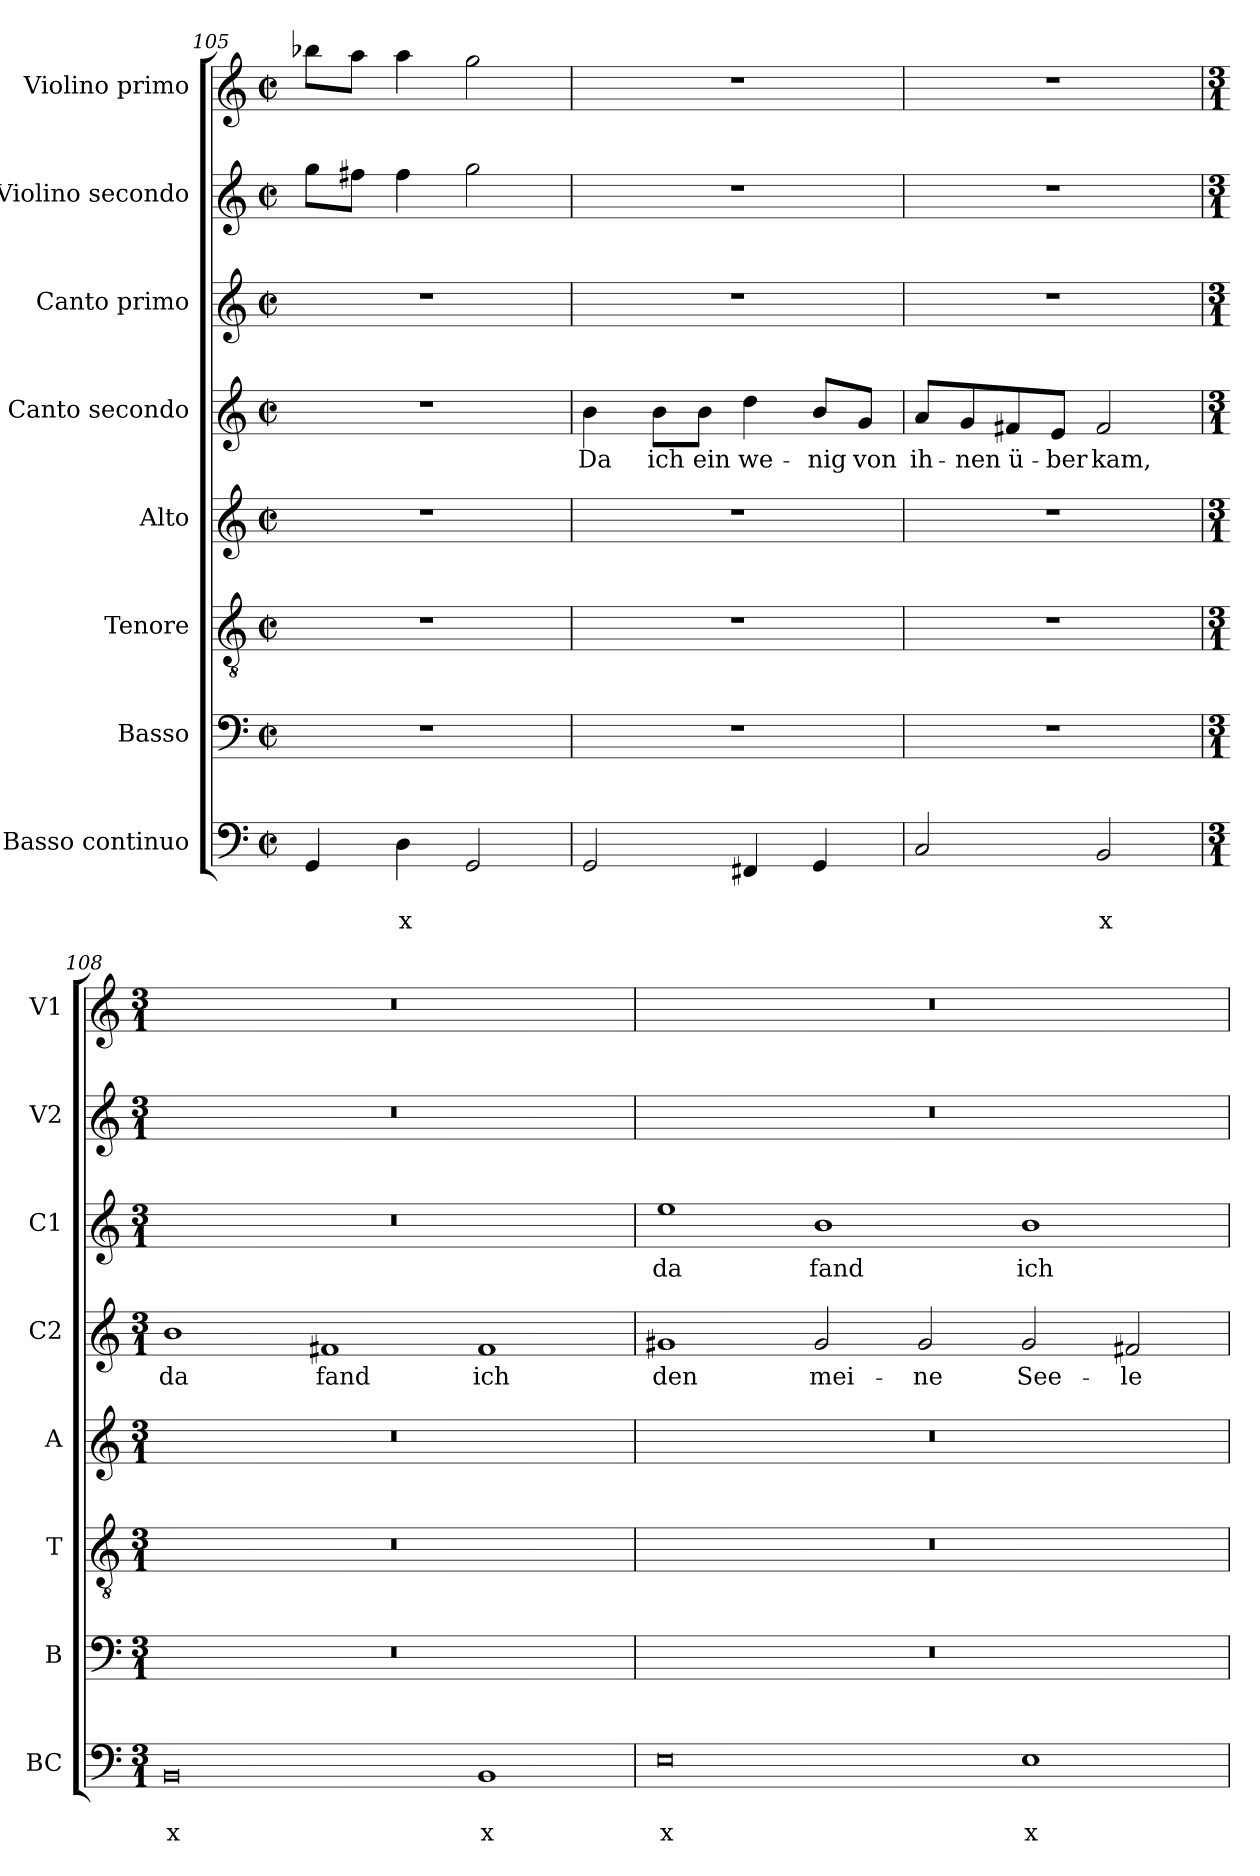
**kern	**text	**text	**kern	**kern	**kern	**kern	**text	**kern	**text	**kern	**kern
*part8	*part8	*part8	*part7	*part6	*part5	*part4	*part4	*part3	*part3	*part2	*part1
*staff8	*staff8	*staff8	*staff7	*staff6	*staff5	*staff4	*staff4	*staff3	*staff3	*staff2	*staff1
*I"Basso continuo	*	*	*I"Basso	*I"Tenore	*I"Alto	*I"Canto secondo	*	*I"Canto primo	*	*I"Violino secondo	*I"Violino primo
*I'BC	*	*	*I'B	*I'T	*I'A	*I'C2	*	*I'C1	*	*I'V2	*I'V1
*clefF4	*	*	*clefF4	*clefGv2	*clefG2	*clefG2	*	*clefG2	*	*clefG2	*clefG2
*k[]	*	*	*k[]	*k[]	*k[]	*k[]	*	*k[]	*	*k[]	*k[]
*C:	*	*	*C:	*C:	*C:	*C:	*	*C:	*	*C:	*C:
*M2/2	*	*	*M2/2	*M2/2	*M2/2	*M2/2	*	*M2/2	*	*M2/2	*M2/2
*met(c|)	*	*	*met(c|)	*met(c|)	*met(c|)	*met(c|)	*	*met(c|)	*	*met(c|)	*met(c|)
=105	=105	=105	=105	=105	=105	=105	=105	=105	=105	=105	=105
4GG/	.	.	1r	1r	1r	1r	.	1r	.	8gg\L	8bb-X\L
.	.	.	.	.	.	.	.	.	.	8ff#X\J	8aa\J
!	!	!LO:LY:b	!	!	!	!	!	!	!	!	!
4D\	.	x	.	.	.	.	.	.	.	4ff#\	4aa\
2GG/	.	.	.	.	.	.	.	.	.	2gg\	2gg\
=106	=106	=106	=106	=106	=106	=106	=106	=106	=106	=106	=106
!	!	!	!	!	!	!	!LO:LY:b	!	!	!	!
2GG/	.	.	1r	1r	1r	4b\	Da	1r	.	1r	1r
!	!	!	!	!	!	!	!LO:LY:b	!	!	!	!
.	.	.	.	.	.	8b\L	ich	.	.	.	.
!	!	!	!	!	!	!	!LO:LY:b	!	!	!	!
.	.	.	.	.	.	8b\J	ein	.	.	.	.
!	!	!	!	!	!	!	!LO:LY:b	!	!	!	!
4FF#X/	.	.	.	.	.	4dd\	we-	.	.	.	.
!	!	!	!	!	!	!	!LO:LY:b	!	!	!	!
4GG/	.	.	.	.	.	8b/L	-nig	.	.	.	.
!	!	!	!	!	!	!	!LO:LY:b	!	!	!	!
.	.	.	.	.	.	8g/J	von	.	.	.	.
=107	=107	=107	=107	=107	=107	=107	=107	=107	=107	=107	=107
!	!	!	!	!	!	!	!LO:LY:b	!	!	!	!
2C/	.	.	1r	1r	1r	8a/L	ih-	1r	.	1r	1r
!	!	!	!	!	!	!	!LO:LY:b	!	!	!	!
.	.	.	.	.	.	8g/	-nen	.	.	.	.
!	!	!	!	!	!	!	!LO:LY:b	!	!	!	!
.	.	.	.	.	.	8f#X/	ü-	.	.	.	.
!	!	!	!	!	!	!	!LO:LY:b	!	!	!	!
.	.	.	.	.	.	8e/J	-ber	.	.	.	.
!	!	!LO:LY:b	!	!	!	!	!LO:LY:b	!	!	!	!
2BB/	.	x	.	.	.	2f#/	kam,	.	.	.	.
!!LO:PB:g=z
=108	=108	=108	=108	=108	=108	=108	=108	=108	=108	=108	=108
*M3/1	*	*	*M3/1	*M3/1	*M3/1	*M3/1	*	*M3/1	*	*M3/1	*M3/1
!	!	!LO:LY:b	!	!	!	!	!LO:LY:b	!	!	!	!
0BB	.	x	0.r	0.r	0.r	1b	da	0.r	.	0.r	0.r
!	!	!	!	!	!	!	!LO:LY:b	!	!	!	!
.	.	.	.	.	.	1f#X	fand	.	.	.	.
!	!	!LO:LY:b	!	!	!	!	!LO:LY:b	!	!	!	!
1BB	.	x	.	.	.	1f#	ich	.	.	.	.
=109	=109	=109	=109	=109	=109	=109	=109	=109	=109	=109	=109
!	!	!LO:LY:b	!	!	!	!	!LO:LY:b	!	!LO:LY:b	!	!
0E	.	x	0.r	0.r	0.r	1g#X	den	1ee	da	0.r	0.r
!	!	!	!	!	!	!	!LO:LY:b	!	!LO:LY:b	!	!
.	.	.	.	.	.	2g#/	mei-	1b	fand	.	.
!	!	!	!	!	!	!	!LO:LY:b	!	!	!	!
.	.	.	.	.	.	2g#/	-ne	.	.	.	.
!	!	!LO:LY:b	!	!	!	!	!LO:LY:b	!	!LO:LY:b	!	!
1E	.	x	.	.	.	2g#/	See-	1b	ich	.	.
!	!	!	!	!	!	!	!LO:LY:b	!	!	!	!
.	.	.	.	.	.	2f#X/	-le	.	.	.	.
=	=	=	=	=	=	=	=	=	=	=	=
*-	*-	*-	*-	*-	*-	*-	*-	*-	*-	*-	*-
